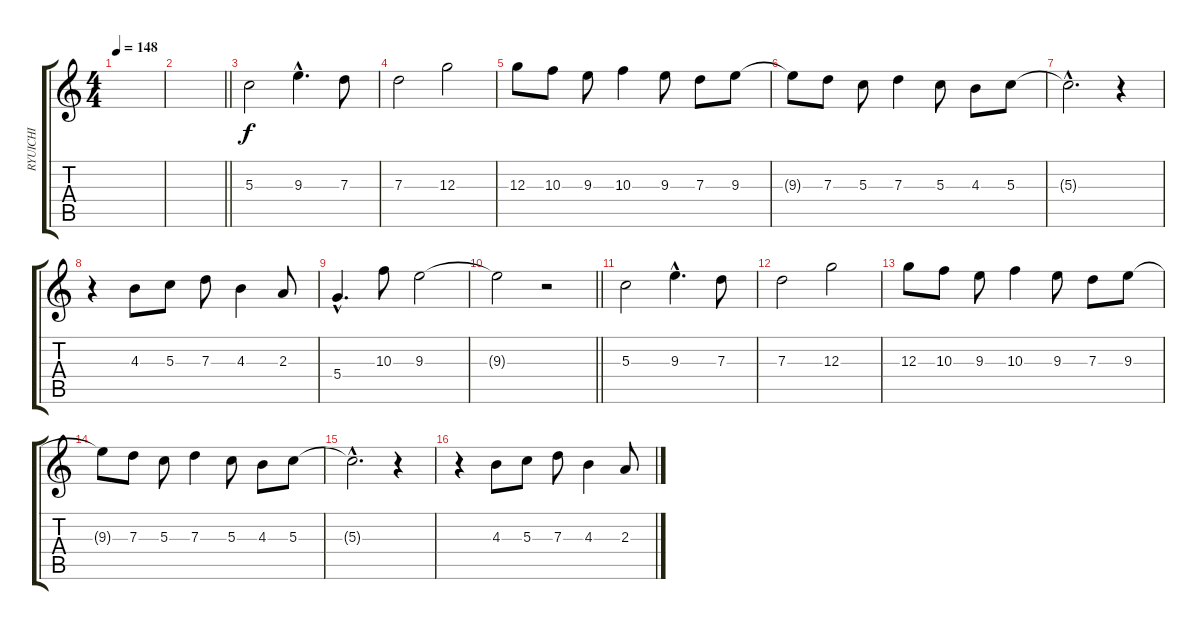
\track ("RYUICHI" "RYUICHI") {instrument acousticguitarnylon}
\staff {score tabs}
\tuning (E4 B3 G3 D3 A2 E2) {hide}
\ts (4 4)
\tempo 148
\clef g2
\ks c
|
\barLineRight lightlight
|
5.3.2 9.3{hac}.4{d} 7.3.8 |
7.3.2 12.3.2 |
12.3.8 10.3.8 9.3.8 10.3.4 9.3.8 7.3.8 9.3.8 |
9.3{t}.8 7.3.8 5.3.8 7.3.4 5.3.8 4.3.8 5.3.8 |
5.3{hac t}.2{d} r.4 |
r.4 4.3.8 5.3.8 7.3.8 4.3.4 2.3.8 |
5.4{hac}.4{d} 10.3.8 9.3.2 |
\barLineRight lightlight
9.3{t}.2 r.2 |
5.3.2 9.3{hac}.4{d} 7.3.8 |
7.3.2 12.3.2 |
12.3.8 10.3.8 9.3.8 10.3.4 9.3.8 7.3.8 9.3.8 |
9.3{t}.8 7.3.8 5.3.8 7.3.4 5.3.8 4.3.8 5.3.8 |
5.3{hac t}.2{d} r.4 |
r.4 4.3.8 5.3.8 7.3.8 4.3.4 2.3.8
